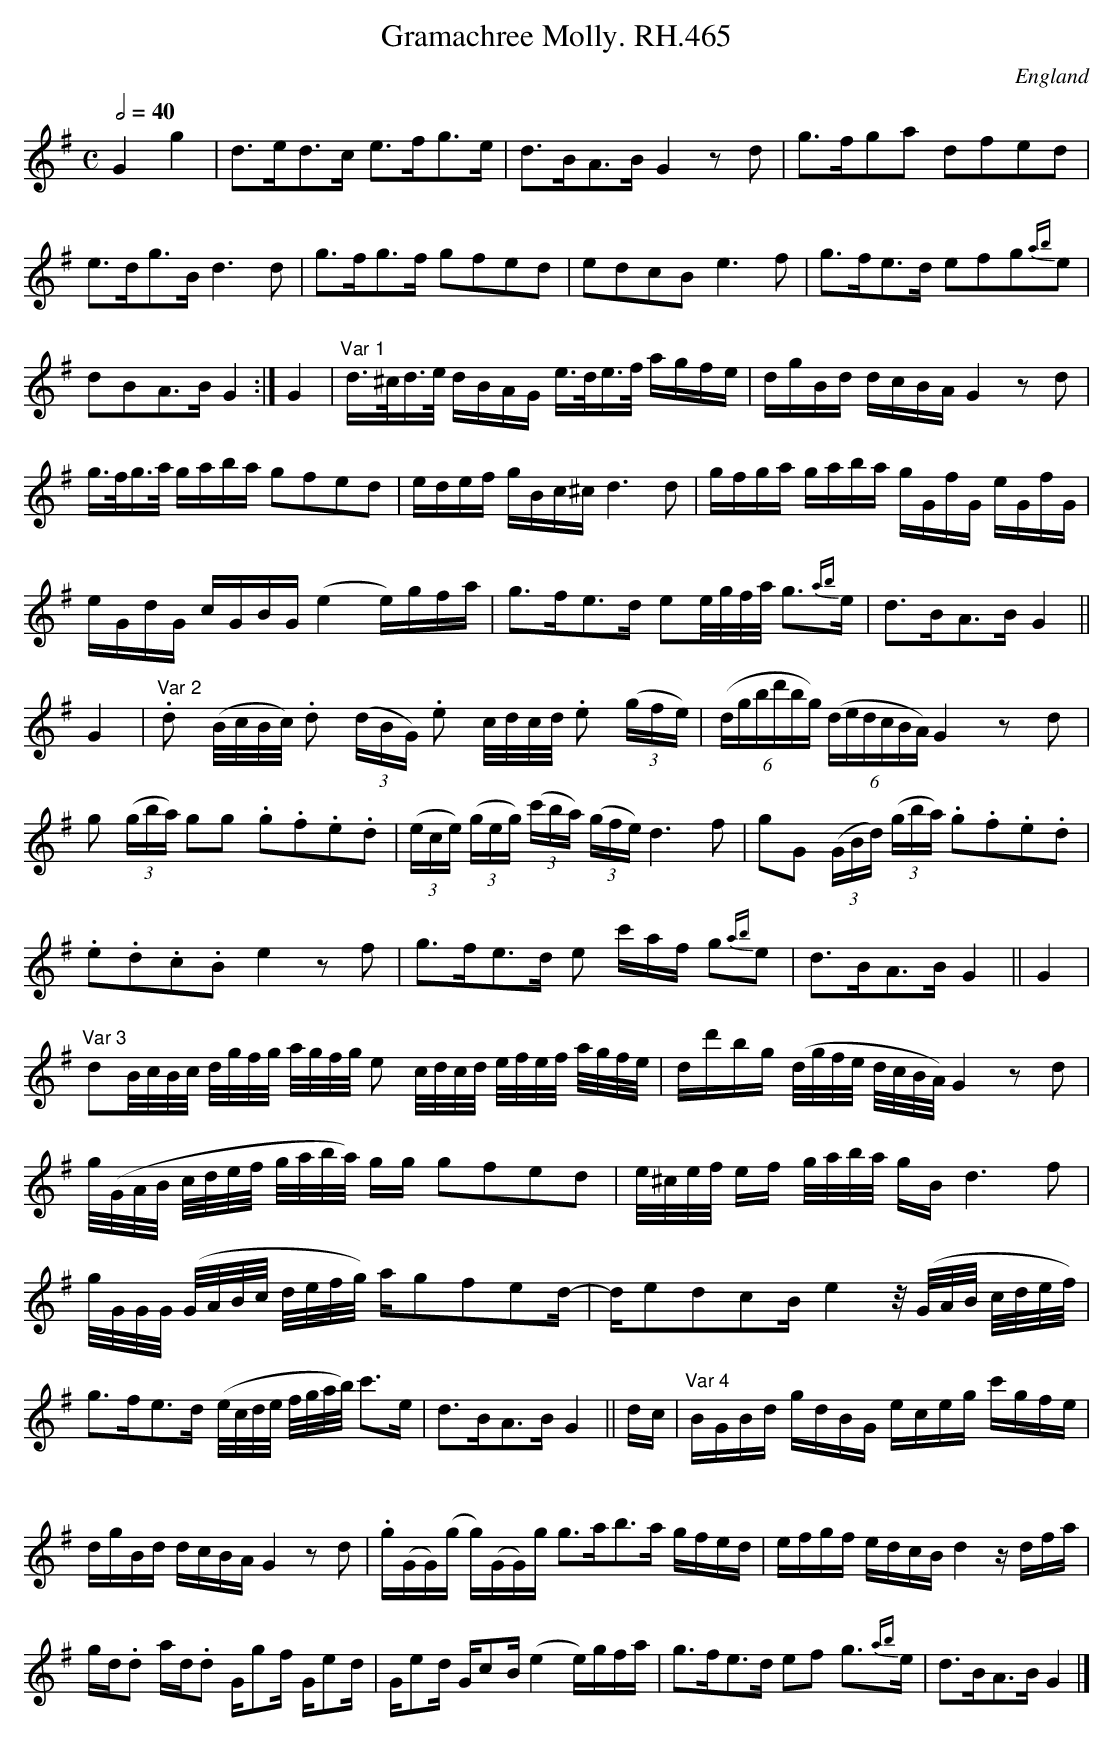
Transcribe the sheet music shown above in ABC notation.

X:1
T:Gramachree Molly. RH.465
O:England
M:C
L:1/16
Q:2/4=40
K:G major
G4 g4|d3ed3c e3fg3e|d3BA3B G4z2d2|\
g3fg2a2 d2f2e2d2|e3dg3B d6d2|\
g3fg3f g2f2e2d2|e2d2c2B2 e6f2|\
g3fe3d e2f2g2{ab}e2|d2B2A3B G4:|
G4|"Var 1"d>^cd>e dBAG e>de>f agfe|dgBd dcBA G4z2d2|\
g>fg>a gaba g2f2e2d2|edef gBc^cd6d2|
gfga gaba gGfG eGfG|eGdG cGBG (e4e)gfa|\
g3fe3d e2e/g/f/a/ g3{ab}e|d3BA3B G4||
G4|"Var 2".d2 (B/c/B/c/) .d2 ((3dBG) .e2 c/d/c/d/ .e2 ((3gfe)|\
((6dgbd'bg) ((6dedcBA) G4z2d2|g2 ((3gba) g2g2 .g2.f2.e2.d2|\
((3ece) ((3geg) ((3c'ba) ((3gfe) d6f2|
g2G2 ((3GBd) ((3gba) .g2.f2.e2.d2|.e2.d2.c2.B2e4z2f2|\
g3fe3d e2 c'af g2{ab}e2|d3BA3B G4||
G4|"Var 3"d2B/c/B/c/ d/g/f/g/ a/g/f/g/\
e2 c/d/c/d/ e/f/e/f/ a/g/f/e/|\
dd'bg (d/g/f/e/ d/c/B/A/)G4z2d2|
g/(G/A/B/ c/d/e/f/ g/a/b/a/) gg \
g2f2e2d2|e/^c/e/f/ ef g/a/b/a/ gB d6f2|
g/G/G/G/ (G/A/B/c/ d/e/f/g/) ag2f2e2d-|\
de2d2c2Be4z/(G/A/B/ c/d/e/f/)|!
g3fe3d (e/c/d/e/ f/g/a/b/) c'3e|d3BA3B G4||
dc|"Var 4"BGBd gdBG eceg c'gfe|dgBd dcBA G4z2d2|\
.g(GG)(g g)(GG)g g3ab3a gfed|efgf edcB d4zdfa|
gd.d2 ad.d2 Gg2f Ge2d|Ge2d Gc2B(e4e)gfa|\
g3fe3d e2f2 g3{ab}e|d3BA3B G4|]
